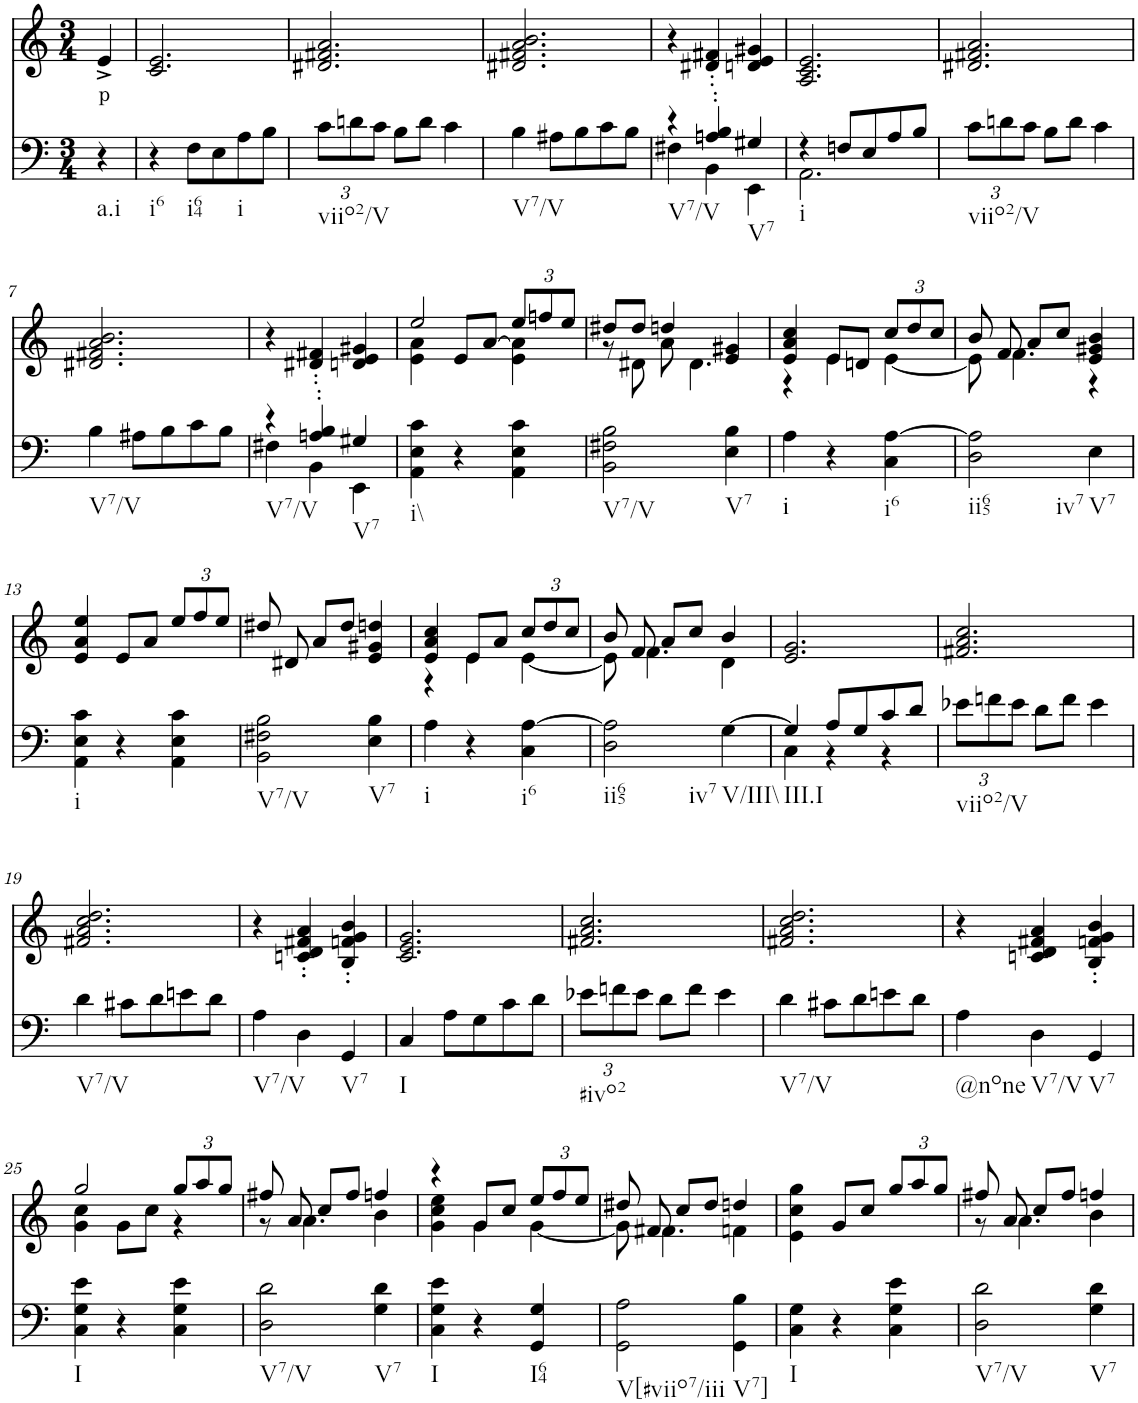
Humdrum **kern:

**kern	**kern	**text
*part2	*part1	*part1
*staff2	*staff1	*staff1
*I"Piano	*I"Piano	*
*I'Pno	*I'Pno	*
*clefF4	*clefG2	*
*k[]	*k[]	*
*M3/4	*M3/4	*
=	=	=
!LO:TX:b:t=a.i	!	!
!	!	!LO:LY:b
4r	4e^/	p
=1	=1	=1
!LO:TX:b:t=i6	!	!
4r	2.c/ 2.e/	.
!LO:TX:b:t=i64	!	!
8F\L	.	.
8E\	.	.
!LO:TX:b:t=i	!	!
8A\	.	.
8B\J	.	.
=2	=2	=2
*Xbrackettup	*	*
!LO:TX:b:t=viio2/V	!	!
12c\L	2.d#X/ 2.f#X/ 2.a/	.
12dn\	.	.
12c\J	.	.
8B\L	.	.
8d\J	.	.
4c\	.	.
=3	=3	=3
!LO:TX:b:t=V7/V	!	!
4B\	2.d#X/ 2.f#X/ 2.a/ 2.b/	.
8A#X\L	.	.
8B\	.	.
8c\	.	.
8B\J	.	.
=4	=4	=4
*^	*	*
!LO:TX:b:t=V7/V	!	!	!
4r	4F#X\	4r	.
4An/' 4B/'	4BB\	4d#X/' 4f#X/'	.
!LO:TX:b:t=V7	!	!	!
4G#X/	4EE\	4dn/ 4e/ 4g#X/	.
=5	=5	=5	=5
!LO:TX:b:t=i	!	!	!
4r	2.AA\	2.A/ 2.c/ 2.e/	.
8Fn/L	.	.	.
8E/	.	.	.
8A/	.	.	.
8B/J	.	.	.
*v	*v	*	*
=6	=6	=6
!LO:TX:b:t=viio2/V	!	!
12c\L	2.d#X/ 2.f#X/ 2.a/	.
12dn\	.	.
12c\J	.	.
8B\L	.	.
8d\J	.	.
4c\	.	.
!!LO:LB:g=z
=7	=7	=7
!LO:TX:b:t=V7/V	!	!
4B\	2.d#X/ 2.f#X/ 2.a/ 2.b/	.
8A#X\L	.	.
8B\	.	.
8c\	.	.
8B\J	.	.
=8	=8	=8
*^	*	*
!LO:TX:b:t=V7/V	!	!	!
4r	4F#X\	4r	.
4An/' 4B/'	4BB\	4d#X/' 4f#X/'	.
!LO:TX:b:t=V7	!	!	!
4G#X/	4EE\	4dn/ 4e/ 4g#X/	.
=9	=9	=9	=9
*	*	*^	*
!LO:TX:b:t=i\\	!	!	!	!
*v	*v	*	*	*
4AA\ 4E\ 4c\	2ee/	4e\ 4a\	.
4r	.	8e/L	.
.	.	[8a/J	.
*	*Xbrackettup	*	*
4AA\ 4E\ 4c\	12ee/L	4e\ 4a\]	.
.	12ffn/	.	.
.	12ee/J	.	.
=10	=10	=10	=10
!LO:TX:b:t=V7/V	!	!	!
2BB\ 2F#X\ 2B\	8dd#X/L	8r	.
.	8dd#/J	8d#X\	.
.	4ddn/	8a\	.
.	.	4.d#\	.
!LO:TX:b:t=V7	!	!	!
4E\ 4B\	4e/ 4g#X/	.	.
=11	=11	=11	=11
!LO:TX:b:t=i	!	!	!
4A\	4e/ 4a/ 4cc/	4r	.
4r	8e/L	4e\	.
.	8dn/J	.	.
!LO:TX:b:t=i6	!	!	!
4C\ [4A\	12cc/L	[4e\	.
.	12dd/	.	.
.	12cc/J	.	.
=12	=12	=12	=12
!LO:TX:b:t=ii65	!	!	!
!LO:TX:b:t=iv7	!	!	!
2D\ 2A\]	8b/	8e\]	.
.	8f/	4.f\	.
.	8a/L	.	.
.	8cc/J	.	.
!LO:TX:b:t=V7	!	!	!
4E\	4e/ 4g#X/ 4b/	4r	.
!!LO:LB:g=z
=13	=13	=13	=13
!LO:TX:b:t=i	!	!	!
*	*v	*v	*
4AA\ 4E\ 4c\	4e/ 4a/ 4ee/	.
4r	8e/L	.
.	8a/J	.
4AA\ 4E\ 4c\	12ee/L	.
.	12ff/	.
.	12ee/J	.
=14	=14	=14
!LO:TX:b:t=V7/V	!	!
2BB\ 2F#X\ 2B\	8dd#X/	.
.	8d#X/	.
.	8a/L	.
.	8dd#/J	.
!LO:TX:b:t=V7	!	!
4E\ 4B\	4e/ 4g#X/ 4ddn/	.
=15	=15	=15
*	*^	*
!LO:TX:b:t=i	!	!	!
4A\	4e/ 4a/ 4cc/	4r	.
4r	8e/L	4e\	.
.	8a/J	.	.
!LO:TX:b:t=i6	!	!	!
4C\ [4A\	12cc/L	[4e\	.
.	12dd/	.	.
.	12cc/J	.	.
=16	=16	=16	=16
!LO:TX:b:t=ii65	!	!	!
!LO:TX:b:t=iv7	!	!	!
2D\ 2A\]	8b/	8e\]	.
.	8f/	4.f\	.
.	8a/L	.	.
.	8cc/J	.	.
!LO:TX:b:t=V/III\\	!	!	!
[4G\	4b/	4d\	.
=17	=17	=17	=17
*^	*	*	*
!LO:TX:b:t=III.I	!	!	!	!
*	*	*v	*v	*
4G/]	4C\	2.e/ 2.g/	.
8A/L	4r	.	.
8G/	.	.	.
8c/	4r	.	.
8d/J	.	.	.
*v	*v	*	*
=18	=18	=18
!LO:TX:b:t=viio2/V	!	!
12e-X\L	2.f#X/ 2.a/ 2.cc/	.
12fn\	.	.
12e-\J	.	.
8d\L	.	.
8f\J	.	.
4e-\	.	.
!!LO:LB:g=z
=19	=19	=19
!LO:TX:b:t=V7/V	!	!
4d\	2.f#X/ 2.a/ 2.cc/ 2.dd/	.
8c#X\L	.	.
8d\	.	.
8en\	.	.
8d\J	.	.
=20	=20	=20
!LO:TX:b:t=V7/V	!	!
4A\	4r	.
4D\	4cn/' 4d/' 4f#X/' 4a/'	.
!LO:TX:b:t=V7	!	!
4GG/	4B/' 4fn/' 4g/' 4b/'	.
=21	=21	=21
!LO:TX:b:t=I	!	!
4C/	2.c/ 2.e/ 2.g/	.
8A\L	.	.
8G\	.	.
8c\	.	.
8d\J	.	.
=22	=22	=22
!LO:TX:b:t=#ivo2	!	!
12e-X\L	2.f#X/ 2.a/ 2.cc/	.
12fn\	.	.
12e-\J	.	.
8d\L	.	.
8f\J	.	.
4e-\	.	.
=23	=23	=23
!LO:TX:b:t=V7/V	!	!
4d\	2.f#X/ 2.a/ 2.cc/ 2.dd/	.
8c#X\L	.	.
8d\	.	.
8en\	.	.
8d\J	.	.
=24	=24	=24
!LO:TX:b:t=@none	!	!
4A\	4r	.
!LO:TX:b:t=V7/V	!	!
4D\	4cn/ 4d/ 4f#X/ 4a/	.
!LO:TX:b:t=V7	!	!
4GG/	4B/' 4fn/' 4g/' 4b/'	.
!!LO:LB:g=z
=25	=25	=25
*	*^	*
!LO:TX:b:t=I	!	!	!
4C\ 4G\ 4e\	2gg/	4g\ 4cc\	.
4r	.	8g\L	.
.	.	8cc\J	.
4C\ 4G\ 4e\	12gg/L	4r	.
.	12aa/	.	.
.	12gg/J	.	.
=26	=26	=26	=26
!LO:TX:b:t=V7/V	!	!	!
2D\ 2d\	8ff#X/	8r	.
.	8a/	4.a\	.
.	8cc/L	.	.
.	8ff#/J	.	.
!LO:TX:b:t=V7	!	!	!
4G\ 4d\	4ffn/	4b\	.
=27	=27	=27	=27
!LO:TX:b:t=I	!	!	!
4C\ 4G\ 4e\	4r	4g\ 4cc\ 4ee\	.
4r	8g/L	4g\	.
.	8cc/J	.	.
!LO:TX:b:t=I64	!	!	!
4GG/ 4G/	12ee/L	[4g\	.
.	12ff/	.	.
.	12ee/J	.	.
=28	=28	=28	=28
!LO:TX:b:t=V[#viio7/iii	!	!	!
2GG\ 2A\	8dd#X/	8g\]	.
.	8f#X/	4.f#\	.
.	8cc/L	.	.
.	8dd#/J	.	.
!LO:TX:b:t=V7]	!	!	!
4GG\ 4B\	4ddn/	4fn\	.
=29	=29	=29	=29
!LO:TX:b:t=I	!	!	!
*	*v	*v	*
4C\ 4G\	4e\ 4cc\ 4gg\	.
4r	8g/L	.
.	8cc/J	.
4C\ 4G\ 4e\	12gg/L	.
.	12aa/	.
.	12gg/J	.
=30	=30	=30
*	*^	*
!LO:TX:b:t=V7/V	!	!	!
2D\ 2d\	8ff#X/	8r	.
.	8a/	4.a\	.
.	8cc/L	.	.
.	8ff#/J	.	.
!LO:TX:b:t=V7	!	!	!
4G\ 4d\	4ffn/	4b\	.
*	*v	*v	*
=	=	=
*-	*-	*-
